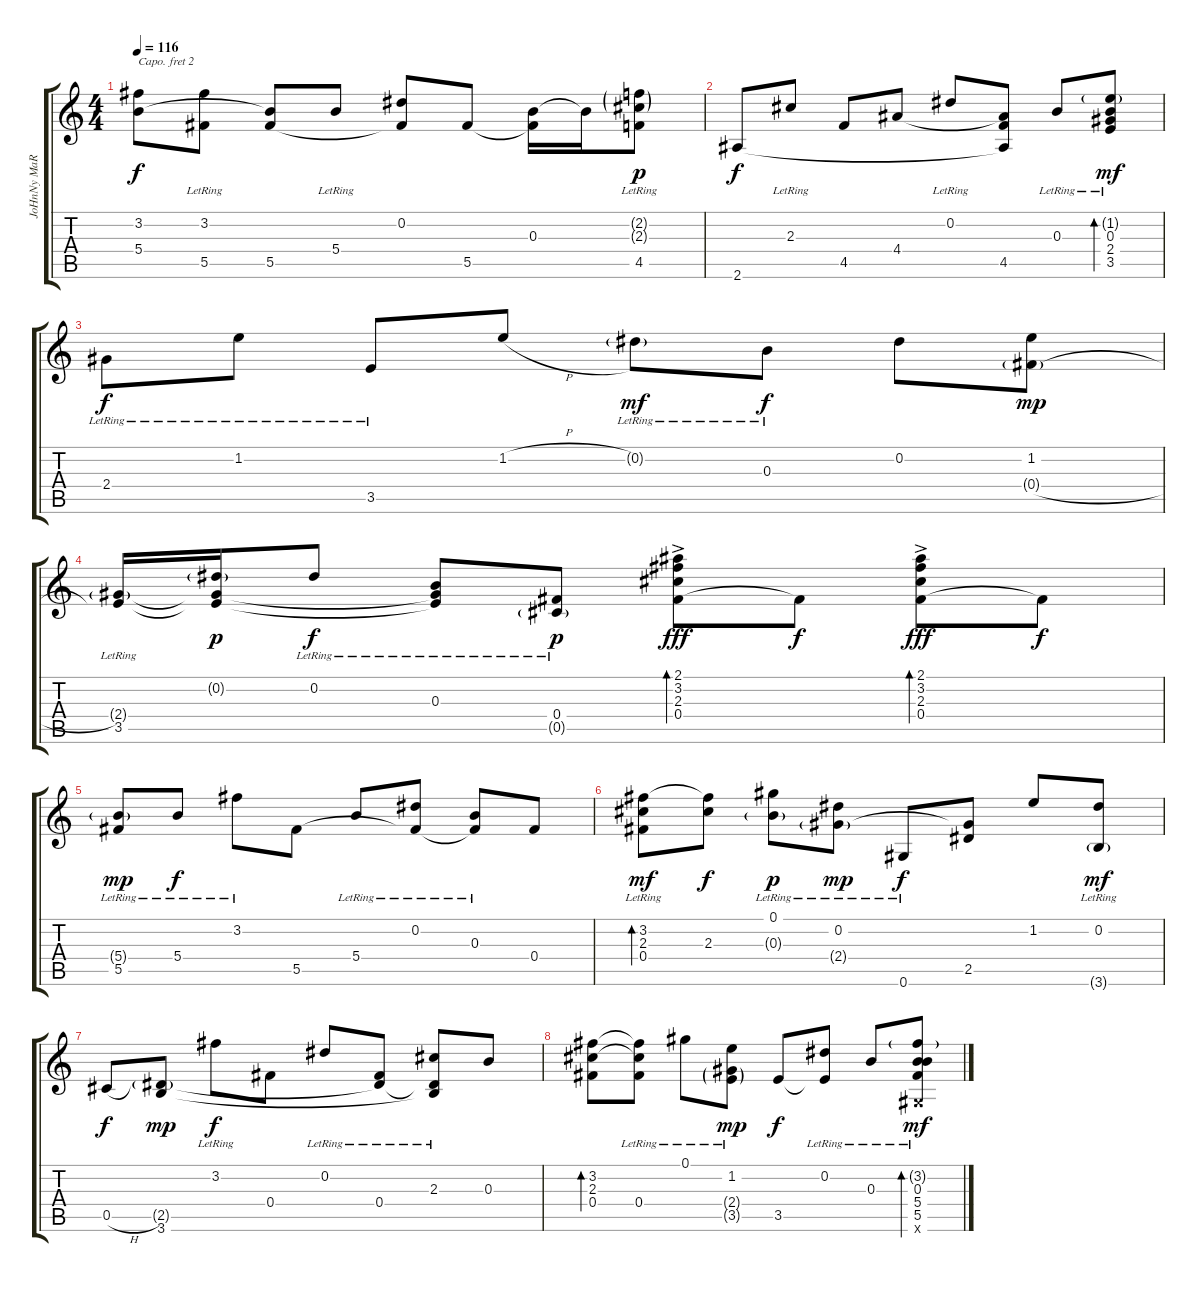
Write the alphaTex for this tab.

\track ("JoHnNy MaRr" "JoHnNy MaR") {instrument electricguitarclean}
\staff {score tabs}
\capo 2
\tuning (Gb4 Db4 A3 E3 B2 Gb2) {hide}
\ts (4 4)
\tempo 116
\clef g2
\ks c
(3.2{t} 5.4{t}).8{dy f} (3.2{lr} 5.5{t}).8 (5.4{t} 5.5).8 5.4{lr}.8 (0.2 5.5{t}).8 5.5.8 (0.3 5.5{t}).16 0.3{t}.16 (2.2{g lr} 2.3{g lr} 4.5{lr}).8{dy p} |
2.6.8{dy f} 2.3{lr}.8 4.5.8 4.4.8 0.2{lr}.8 (4.4{t} 4.5 2.6{t}).8 0.3{lr}.8 (1.2{g lr} 0.3{lr} 2.4 3.5{lr}).8{bd 60 dy mf} |
2.4{lr}.8{dy f} 1.2{lr}.8 3.5{lr}.8 1.2{h}.8 0.2{g lr}.8{dy mf} 0.3{lr}.8{dy f} 0.2.8 (1.2 0.4{h g}).8{dy mp} |
(2.4{g lr} 3.5).16 (0.2{g} 2.4{t} 3.5{t}).16{dy p} 0.2{lr}.8{dy f} (0.3{lr} 2.4{t} 3.5{t}).8 (0.4 0.5{g lr}).8{dy p} (2.1{ac} 3.2 2.3 0.4).8{bd 60 dy fff} 0.4{t}.8{dy f} (2.1{ac} 3.2 2.3 0.4).8{bd 60 dy fff} 0.4{t}.8{dy f} |
(5.4{g} 5.5{lr}).8{dy mp} 5.4{lr}.8{dy f} 3.2{lr}.8 5.5.8 5.4{lr}.8 (0.2{lr} 5.5{t}).8 (0.3{lr} 5.5{t}).8 0.4.8 |
(3.2 2.3 0.4{lr}).8{bd 60 dy mf} (3.2{t} 2.3).8{dy f} (0.1{lr} 0.3{g lr}).8{dy p} (0.2{lr} 2.4{g}).8{dy mp} 0.6{lr}.8{dy f} (2.4{t} 2.5).8 1.2.8 (0.2{lr} 3.6{g}).8{dy mf} |
0.5{h}.8{dy f} (2.5{g} 3.6).8{dy mp} 3.2{lr}.8{dy f} 0.4.8 0.2{lr}.8 (0.4{lr} 2.5{t}).8 (2.3{lr} 2.5{t} 3.6{t}).8 0.3.8 |
(3.2 2.3 0.4).8{bd 60} (3.2{t} 2.3{t} 0.4{lr}).8 0.1{lr}.8 (1.2{lr} 2.4{g lr} 3.5{g}).8{dy mp} 3.5.8{dy f} (0.2{lr} 3.5{t}).8 0.3{lr}.8 (3.2{g} 0.3{lr} 5.4 5.5{lr} 0.6{x}).8{bd 60 dy mf}
